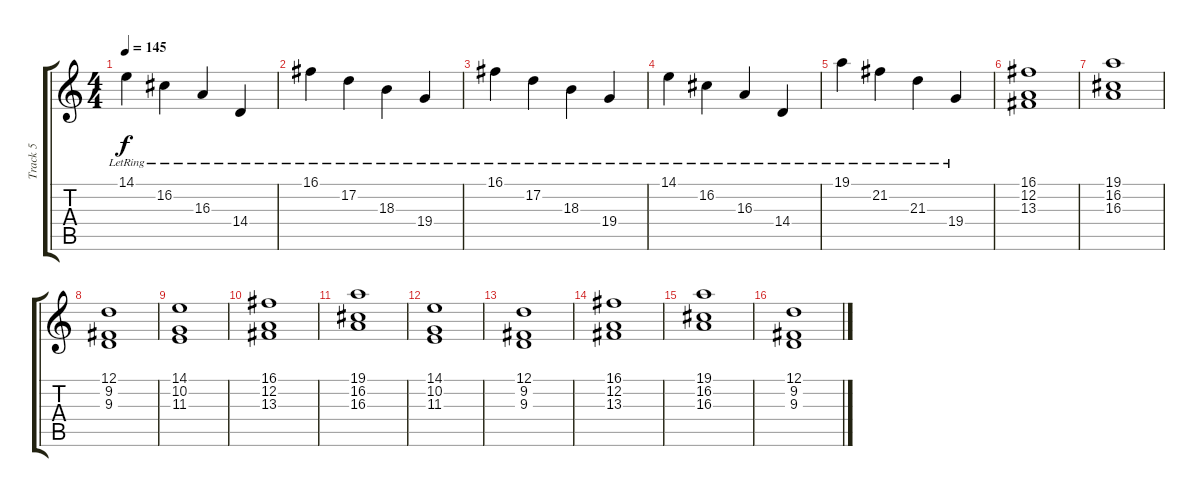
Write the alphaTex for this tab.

\track ("Track 5" "Track 5") {instrument electricpiano1}
\staff {score tabs}
\tuning (D4 A3 F3 C3 G2 C2) {hide}
\ts (4 4)
\tempo 145
\clef g2
\ks c
14.1{lr}.4{dy f} 16.2{lr}.4 16.3{lr}.4 14.4{lr}.4 |
16.1{lr}.4 17.2{lr}.4 18.3{lr}.4 19.4{lr}.4 |
16.1{lr}.4 17.2{lr}.4 18.3{lr}.4 19.4{lr}.4 |
14.1{lr}.4 16.2{lr}.4 16.3{lr}.4 14.4{lr}.4 |
19.1{lr}.4 21.2{lr}.4 21.3{lr}.4 19.4{lr}.4 |
(16.1 12.2 13.3).1{instrument stringensemble1} |
(19.1 16.2 16.3).1 |
(12.1 9.2 9.3).1 |
(14.1 10.2 11.3).1 |
(16.1 12.2 13.3).1{instrument stringensemble1} |
(19.1 16.2 16.3).1 |
(14.1 10.2 11.3).1 |
(12.1 9.2 9.3).1 |
(16.1 12.2 13.3).1{instrument stringensemble1} |
(19.1 16.2 16.3).1 |
(12.1 9.2 9.3).1
